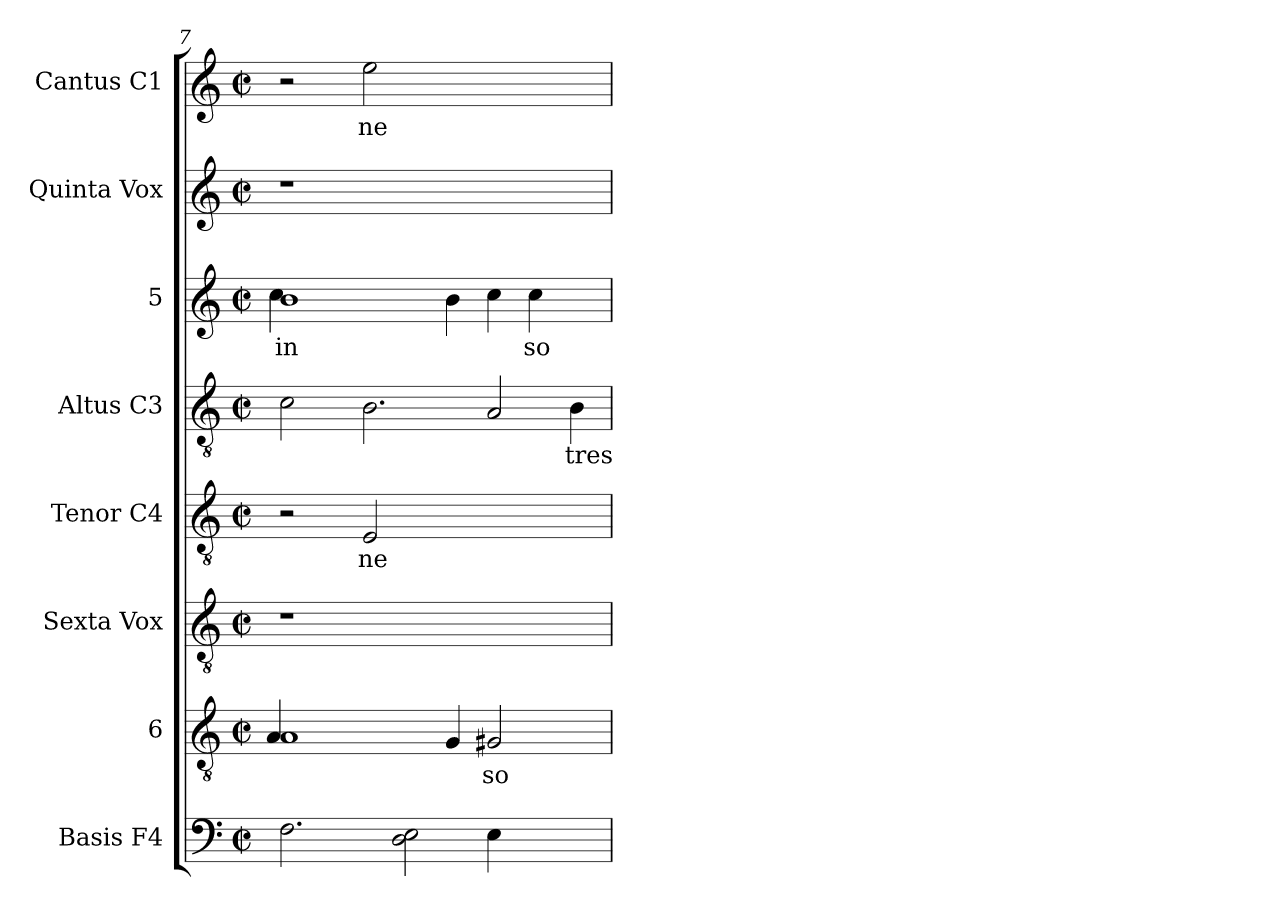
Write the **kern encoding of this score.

**kern	**text	**kern	**text	**kern	**kern	**text	**kern	**text	**kern	**text	**kern	**kern	**text
*part8	*part8	*part7	*part7	*part6	*part5	*part5	*part4	*part4	*part3	*part3	*part2	*part1	*part1
*staff8	*staff8	*staff7	*staff7	*staff6	*staff5	*staff5	*staff4	*staff4	*staff3	*staff3	*staff2	*staff1	*staff1
*I"Basis  F4	*	*I"6	*	*I"Sexta  Vox	*I"Tenor  C4	*	*I"Altus  C3	*	*I"5	*	*I"Quinta  Vox	*I"Cantus  C1	*
*I'B	*	*	*	*	*I'T	*	*I'A	*	*	*	*	*I'C	*
*clefF4	*	*clefGv2	*	*clefGv2	*clefGv2	*	*clefGv2	*	*clefG2	*	*clefG2	*clefG2	*
*k[]	*	*k[]	*	*k[]	*k[]	*	*k[]	*	*k[]	*	*k[]	*k[]	*
*C:	*	*C:	*	*C:	*C:	*	*C:	*	*C:	*	*C:	*C:	*
*M2/2	*	*M2/2	*	*M2/2	*M2/2	*	*M2/2	*	*M2/2	*	*M2/2	*M2/2	*
*met(c|)	*	*met(c|)	*	*met(c|)	*met(c|)	*	*met(c|)	*	*met(c|)	*	*met(c|)	*met(c|)	*
=7	=7	=7	=7	=7	=7	=7	=7	=7	=7	=7	=7	=7	=7
*	*	*^	*	*	*	*	*	*	*	*	*	*	*
!	!	!	!	!LO:LY:b:cj	!	!	!	!	!	!	!LO:LY:b:cj	!	!	!
*	*	*	*	*	*	*	*	*	*	*^	*	*	*	*
2.F\	.	1A	4A/	--	1r	2r	.	2c\	.	1b	4cc\	-in-	1r	2r	.
.	.	.	4ryy	.	.	.	.	.	.	.	4ryy	.	.	.	.
!	!	!	!	!	!	!	!LO:LY:b:cj	!	!	!	!	!	!	!	!LO:LY:b:cj
.	.	.	1.ryy	.	.	2E/	ne	2.B\	.	.	1.ryy	.	.	2ee\	ne
2D\ 2E\	.	.	.	.	.	.	.	.	.	.	.	.	.	.	.
!	!	!	!	!LO:LY:b:cj	!	!	!	!	!	!	!	!LO:LY:b:cj	!	!	!
.	.	4G/	.	--	1ryy	1ryy	.	.	.	4b\	.	--	1ryy	1ryy	.
!	!LO:LY:b:cj	!	!	!LO:LY:b:cj	!	!	!	!	!	!	!	!LO:LY:b:cj	!	!	!
4E\	.	2G#X/	.	-so	.	.	.	2A/	.	4cc\	.	--	.	.	.
!	!	!	!	!	!	!	!	!	!	!	!	!LO:LY:b:cj	!	!	!
2ryy	.	.	.	.	.	.	.	.	.	4cc\	.	-so	.	.	.
!	!	!	!	!	!	!	!	!	!LO:LY:b:cj	!	!	!	!	!	!
.	.	4ryy	.	.	.	.	.	4B\	tres	4ryy	.	.	.	.	.
*	*	*v	*v	*	*	*	*	*	*	*v	*v	*	*	*	*
=	=	=	=	=	=	=	=	=	=	=	=	=	=
*-	*-	*-	*-	*-	*-	*-	*-	*-	*-	*-	*-	*-	*-
